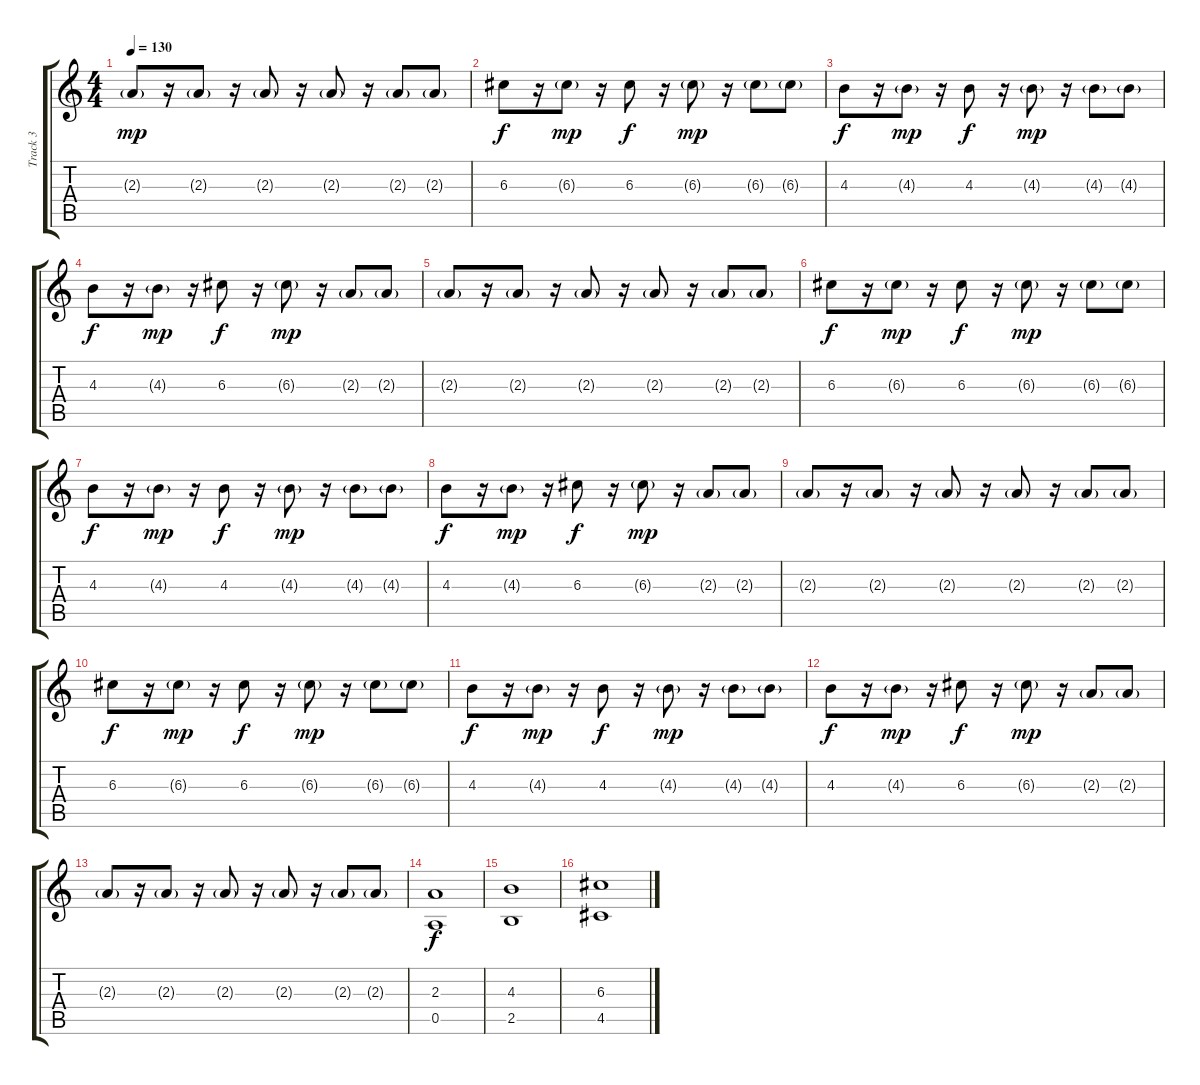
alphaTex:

\track ("Track 3" "Track 3") {instrument overdrivenguitar}
\staff {score tabs}
\tuning (E4 B3 G3 D3 A2 E2) {hide}
\ts (4 4)
\tempo 130
\clef g2
\ks c
2.3{g}.8{dy mp} r.16 2.3{g}.8 r.16 2.3{g}.8 r.16 2.3{g}.8 r.16 2.3{g}.8 2.3{g}.8 |
6.3.8{dy f} r.16 6.3{g}.8{dy mp} r.16 6.3.8{dy f} r.16 6.3{g}.8{dy mp} r.16 6.3{g}.8 6.3{g}.8 |
4.3.8{dy f} r.16 4.3{g}.8{dy mp} r.16 4.3.8{dy f} r.16 4.3{g}.8{dy mp} r.16 4.3{g}.8 4.3{g}.8 |
4.3.8{dy f} r.16 4.3{g}.8{dy mp} r.16 6.3.8{dy f} r.16 6.3{g}.8{dy mp} r.16 2.3{g}.8 2.3{g}.8 |
2.3{g}.8 r.16 2.3{g}.8 r.16 2.3{g}.8 r.16 2.3{g}.8 r.16 2.3{g}.8 2.3{g}.8 |
6.3.8{dy f} r.16 6.3{g}.8{dy mp} r.16 6.3.8{dy f} r.16 6.3{g}.8{dy mp} r.16 6.3{g}.8 6.3{g}.8 |
4.3.8{dy f} r.16 4.3{g}.8{dy mp} r.16 4.3.8{dy f} r.16 4.3{g}.8{dy mp} r.16 4.3{g}.8 4.3{g}.8 |
4.3.8{dy f} r.16 4.3{g}.8{dy mp} r.16 6.3.8{dy f} r.16 6.3{g}.8{dy mp} r.16 2.3{g}.8 2.3{g}.8 |
2.3{g}.8 r.16 2.3{g}.8 r.16 2.3{g}.8 r.16 2.3{g}.8 r.16 2.3{g}.8 2.3{g}.8 |
6.3.8{dy f} r.16 6.3{g}.8{dy mp} r.16 6.3.8{dy f} r.16 6.3{g}.8{dy mp} r.16 6.3{g}.8 6.3{g}.8 |
4.3.8{dy f} r.16 4.3{g}.8{dy mp} r.16 4.3.8{dy f} r.16 4.3{g}.8{dy mp} r.16 4.3{g}.8 4.3{g}.8 |
4.3.8{dy f} r.16 4.3{g}.8{dy mp} r.16 6.3.8{dy f} r.16 6.3{g}.8{dy mp} r.16 2.3{g}.8 2.3{g}.8 |
2.3{g}.8 r.16 2.3{g}.8 r.16 2.3{g}.8 r.16 2.3{g}.8 r.16 2.3{g}.8 2.3{g}.8 |
(2.3 0.5).1{dy f} |
(4.3 2.5).1 |
(6.3 4.5).1
